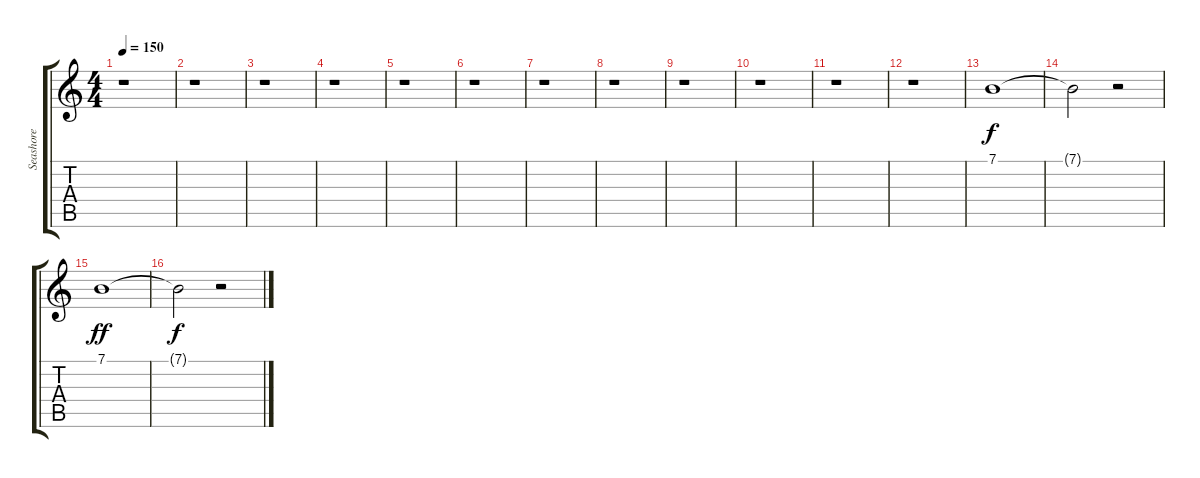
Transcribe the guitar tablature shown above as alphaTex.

\track ("Seashore  " "Seashore  ") {instrument seashore}
\staff {score tabs}
\tuning (E4 B3 G3 D3 A2 E2) {hide}
\ts (4 4)
\tempo 150
\clef g2
\ks c
r.1{dy f} |
r.1 |
r.1 |
r.1 |
r.1 |
r.1 |
r.1 |
r.1 |
r.1 |
r.1 |
r.1 |
r.1 |
7.1.1{volume 5} |
7.1{t}.2 r.2 |
7.1.1{dy ff volume 5} |
7.1{t}.2{dy f} r.2
